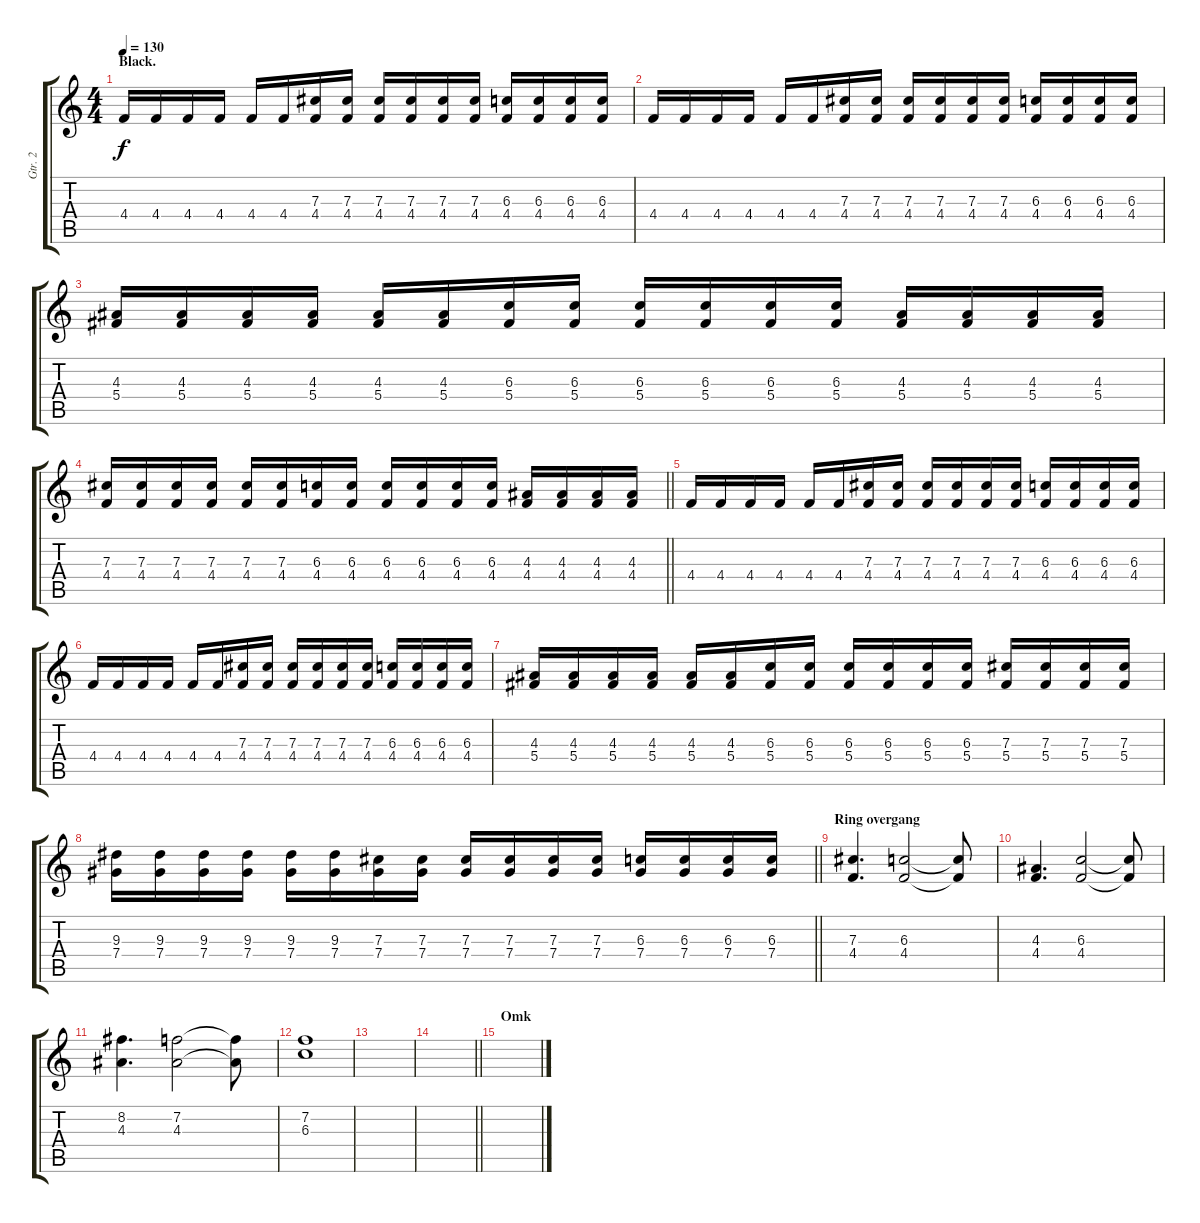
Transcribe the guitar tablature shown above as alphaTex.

\track ("Gtr. 2" "Gtr. 2") {instrument distortionguitar}
\staff {score tabs}
\tuning (Eb4 Bb3 Gb3 Db3 Ab2 Eb2) {hide}
\ts (4 4)
\section ("" "Black.")
\tempo 130
\clef g2
\ks c
4.4.16{dy f} 4.4.16 4.4.16 4.4.16 4.4.16 4.4.16 (7.3 4.4).16 (7.3 4.4).16 (7.3 4.4).16 (7.3 4.4).16 (7.3 4.4).16 (7.3 4.4).16 (6.3 4.4).16 (6.3 4.4).16 (6.3 4.4).16 (6.3 4.4).16 |
4.4.16 4.4.16 4.4.16 4.4.16 4.4.16 4.4.16 (7.3 4.4).16 (7.3 4.4).16 (7.3 4.4).16 (7.3 4.4).16 (7.3 4.4).16 (7.3 4.4).16 (6.3 4.4).16 (6.3 4.4).16 (6.3 4.4).16 (6.3 4.4).16 |
(4.3 5.4).16 (4.3 5.4).16 (4.3 5.4).16 (4.3 5.4).16 (4.3 5.4).16 (4.3 5.4).16 (6.3 5.4).16 (6.3 5.4).16 (6.3 5.4).16 (6.3 5.4).16 (6.3 5.4).16 (6.3 5.4).16 (4.3 5.4).16 (4.3 5.4).16 (4.3 5.4).16 (4.3 5.4).16 |
\barLineRight lightlight
(7.3 4.4).16 (7.3 4.4).16 (7.3 4.4).16 (7.3 4.4).16 (7.3 4.4).16 (7.3 4.4).16 (6.3 4.4).16 (6.3 4.4).16 (6.3 4.4).16 (6.3 4.4).16 (6.3 4.4).16 (6.3 4.4).16 (4.3 4.4).16 (4.3 4.4).16 (4.3 4.4).16 (4.3 4.4).16 |
4.4.16 4.4.16 4.4.16 4.4.16 4.4.16 4.4.16 (7.3 4.4).16 (7.3 4.4).16 (7.3 4.4).16 (7.3 4.4).16 (7.3 4.4).16 (7.3 4.4).16 (6.3 4.4).16 (6.3 4.4).16 (6.3 4.4).16 (6.3 4.4).16 |
4.4.16 4.4.16 4.4.16 4.4.16 4.4.16 4.4.16 (7.3 4.4).16 (7.3 4.4).16 (7.3 4.4).16 (7.3 4.4).16 (7.3 4.4).16 (7.3 4.4).16 (6.3 4.4).16 (6.3 4.4).16 (6.3 4.4).16 (6.3 4.4).16 |
(4.3 5.4).16 (4.3 5.4).16 (4.3 5.4).16 (4.3 5.4).16 (4.3 5.4).16 (4.3 5.4).16 (6.3 5.4).16 (6.3 5.4).16 (6.3 5.4).16 (6.3 5.4).16 (6.3 5.4).16 (6.3 5.4).16 (7.3 5.4).16 (7.3 5.4).16 (7.3 5.4).16 (7.3 5.4).16 |
\barLineRight lightlight
(9.3 7.4).16 (9.3 7.4).16 (9.3 7.4).16 (9.3 7.4).16 (9.3 7.4).16 (9.3 7.4).16 (7.3 7.4).16 (7.3 7.4).16 (7.3 7.4).16 (7.3 7.4).16 (7.3 7.4).16 (7.3 7.4).16 (6.3 7.4).16 (6.3 7.4).16 (6.3 7.4).16 (6.3 7.4).16 |
\section ("" "Ring overgang")
(7.3 4.4).4{d} (6.3 4.4).2 (6.3{t} 4.4{t}).8 |
(4.3 4.4).4{d} (6.3 4.4).2 (6.3{t} 4.4{t}).8 |
(8.2 4.3).4{d} (7.2 4.3).2 (7.2{t} 4.3{t}).8 |
(7.2 6.3).1 |
|
\barLineRight lightlight
|
\section ("" "Omk")
